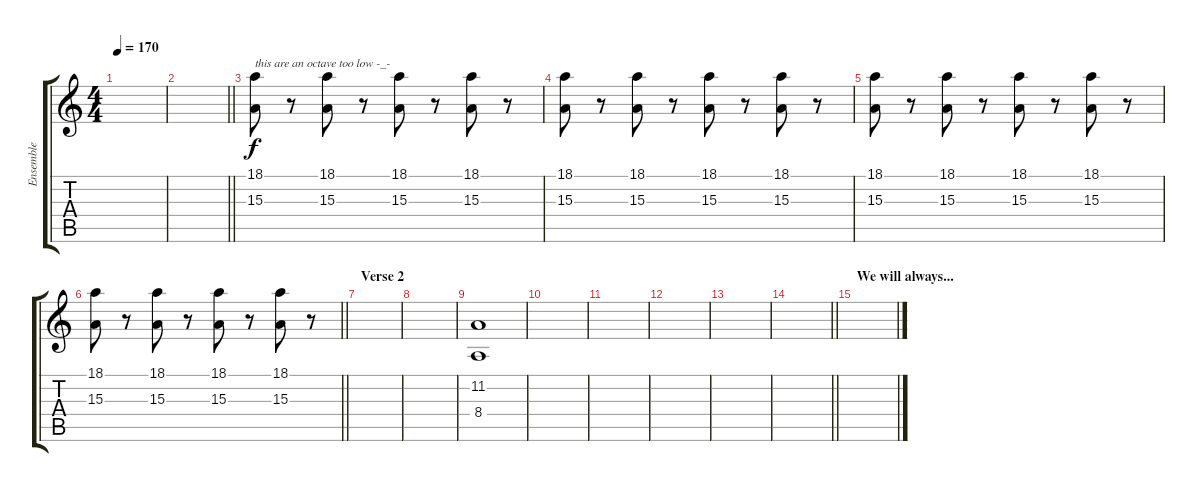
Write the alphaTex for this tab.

\track ("Ensemble" "Ensemble") {instrument stringensemble1}
\staff {score tabs}
\tuning (Eb4 Bb3 Gb3 Db3 Ab2 Db2) {hide}
\ts (4 4)
\tempo 170
\clef g2
\ks c
|
\barLineRight lightlight
|
\section ("" "")
(18.1 15.3).8{txt "this are an octave too low -_-" volume 12} r.8 (18.1 15.3).8 r.8 (18.1 15.3).8 r.8 (18.1 15.3).8 r.8 |
(18.1 15.3).8 r.8 (18.1 15.3).8 r.8 (18.1 15.3).8 r.8 (18.1 15.3).8 r.8 |
(18.1 15.3).8 r.8 (18.1 15.3).8 r.8 (18.1 15.3).8 r.8 (18.1 15.3).8 r.8 |
\barLineRight lightlight
(18.1 15.3).8 r.8 (18.1 15.3).8 r.8 (18.1 15.3).8 r.8 (18.1 15.3).8 r.8 |
\section ("" "Verse 2")
|
|
(11.2 8.4).1{volume 12} |
|
|
|
|
\barLineRight lightlight
|
\section ("" "We will always...")
